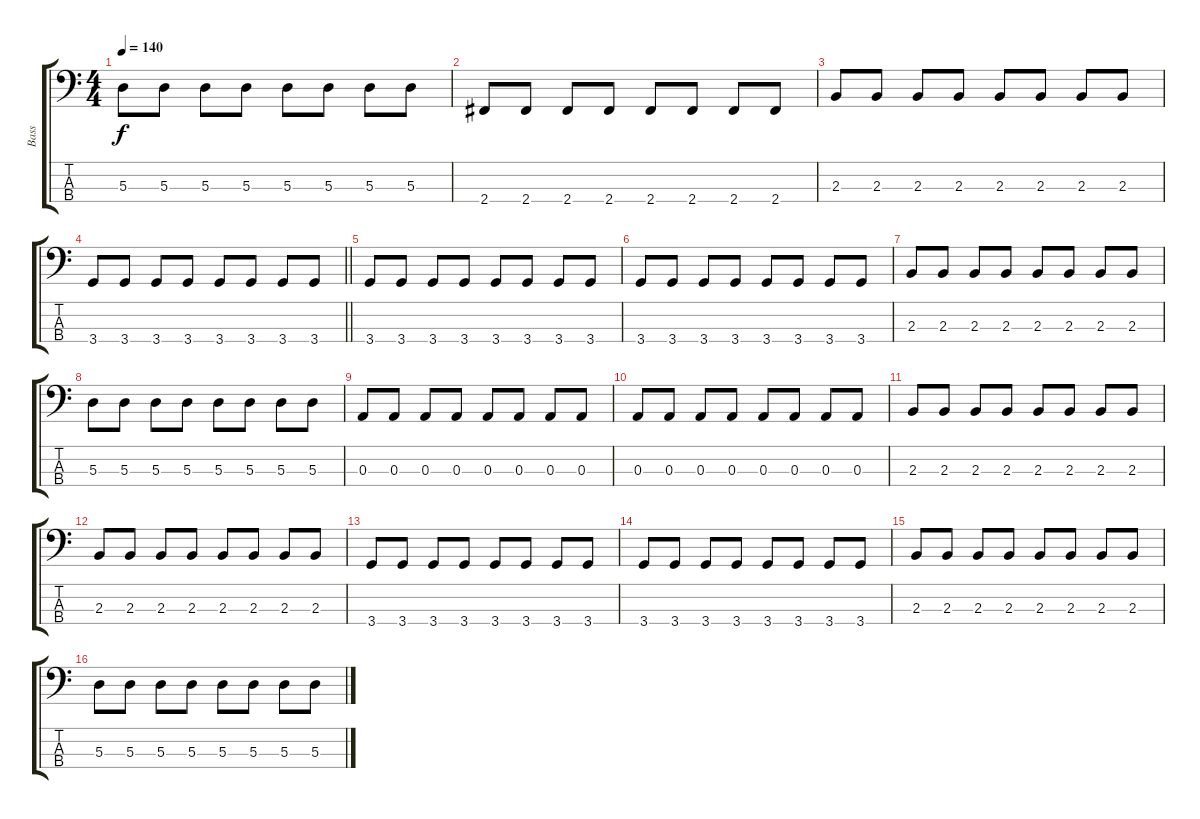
\track ("Bass" "Bass") {instrument electricbassfinger}
\staff {score tabs}
\tuning (G2 D2 A1 E1) {hide}
\ts (4 4)
\tempo 140
\clef f4
\ks c
5.3.8{dy f} 5.3.8 5.3.8 5.3.8 5.3.8 5.3.8 5.3.8 5.3.8 |
2.4.8 2.4.8 2.4.8 2.4.8 2.4.8 2.4.8 2.4.8 2.4.8 |
2.3.8 2.3.8 2.3.8 2.3.8 2.3.8 2.3.8 2.3.8 2.3.8 |
\barLineRight lightlight
3.4.8 3.4.8 3.4.8 3.4.8 3.4.8 3.4.8 3.4.8 3.4.8 |
\section ("" "")
3.4.8 3.4.8 3.4.8 3.4.8 3.4.8 3.4.8 3.4.8 3.4.8 |
3.4.8 3.4.8 3.4.8 3.4.8 3.4.8 3.4.8 3.4.8 3.4.8 |
2.3.8 2.3.8 2.3.8 2.3.8 2.3.8 2.3.8 2.3.8 2.3.8 |
5.3.8 5.3.8 5.3.8 5.3.8 5.3.8 5.3.8 5.3.8 5.3.8 |
0.3.8 0.3.8 0.3.8 0.3.8 0.3.8 0.3.8 0.3.8 0.3.8 |
0.3.8 0.3.8 0.3.8 0.3.8 0.3.8 0.3.8 0.3.8 0.3.8 |
2.3.8 2.3.8 2.3.8 2.3.8 2.3.8 2.3.8 2.3.8 2.3.8 |
2.3.8 2.3.8 2.3.8 2.3.8 2.3.8 2.3.8 2.3.8 2.3.8 |
3.4.8 3.4.8 3.4.8 3.4.8 3.4.8 3.4.8 3.4.8 3.4.8 |
3.4.8 3.4.8 3.4.8 3.4.8 3.4.8 3.4.8 3.4.8 3.4.8 |
2.3.8 2.3.8 2.3.8 2.3.8 2.3.8 2.3.8 2.3.8 2.3.8 |
5.3.8 5.3.8 5.3.8 5.3.8 5.3.8 5.3.8 5.3.8 5.3.8
